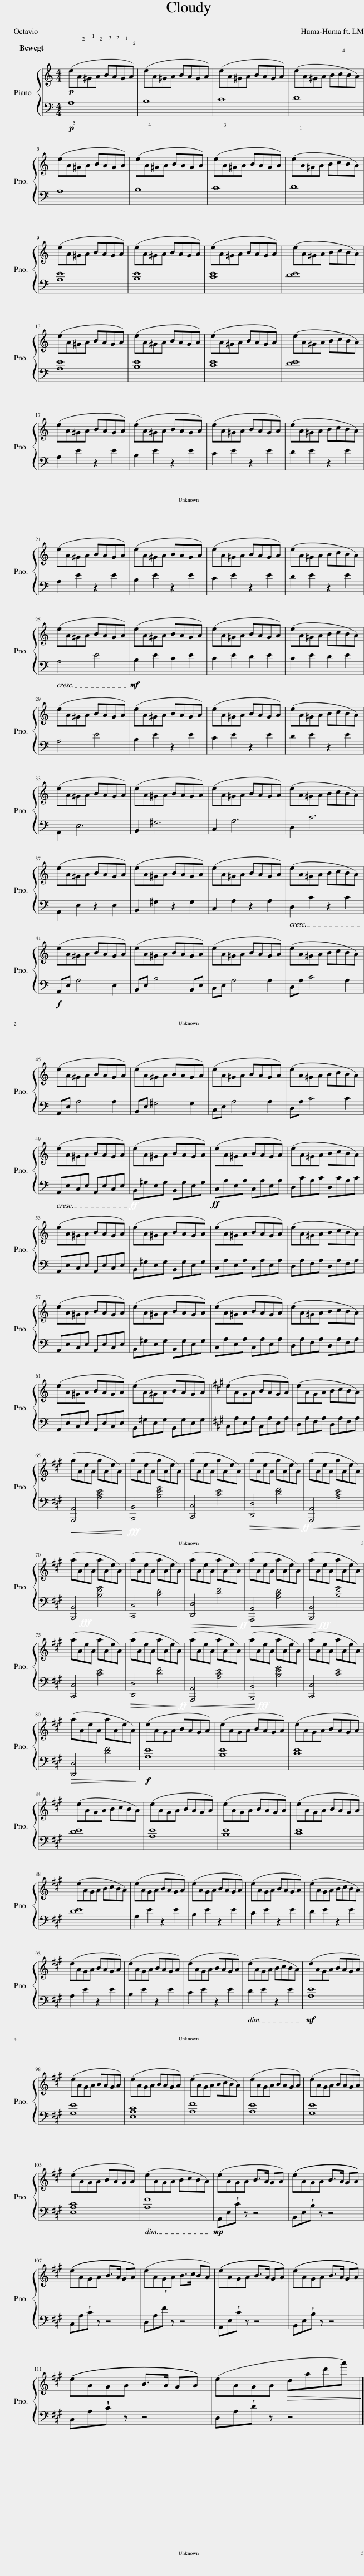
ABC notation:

X:1
%%score { 1 | 2 }
L:1/8
Q:1/4=108
M:4/4
I:linebreak $
K:C
V:1 treble
V:2 bass
V:1
!p! (e!2!A!1!^G!2!A !3!B!2!A!1!G!2!A) | (eA^GA BAGA) | (eA^GA BAGA) | (eA^GA B!4!cBA) |$ (eA^GA BAGA) | %5
 (eA^GA BAGA) | (eA^GA BAGA) | (eA^GA BcBA) |$ (eA^GA BAGA) | (eA^GA BAGA) | %10
 (eA^GA BAGA) | (eA^GA BcBA) |$ (eA^GA BAGA) | (eA^GA BAGA) | (eA^GA BAGA) | %15
 (eA^GA BcBA) |$ (eA^GA BAGA) | (eA^GA BAGA) | (eA^GA BAGA) | (eA^GA BcBA) |$ %20
 (eA^GA BAGA) | (eA^GA BAGA) | (eA^GA BAGA) | (eA^GA BcBA) |$ (eA^GA BAGA) | %25
 (eA^GA BAGA) | (eA^GA BAGA) | (eA^GA BcBA) |$ (eA^GA BAGA) | (eA^GA BAGA) | %30
 (eA^GA BAGA) | (eA^GA BcBA) |$ (eA^GA BAGA) | (eA^GA BAGA) | (eA^GA BAGA) | %35
 (eA^GA BcBA) |$ (eA^GA BAGA) | (eA^GA BAGA) | (eA^GA BAGA) | (eA^GA BcBA) |$ %40
 (eA^GA BAGA) | (eA^GA BAGA) | (eA^GA BAGA) | (eA^GA BcBA) |$ (eA^GA BAGA) | %45
 (eA^GA BAGA) | (eA^GA BAGA) | (eA^GA BcBA) |$ (eA^GA BAGA) | (eA^GA BAGA) | %50
 (eA^GA BAGA) | (eA^GA BcBA) |$ (eA^GA BAGA) | (eA^GA BAGA) | (eA^GA BAGA) | %55
 (eA^GA BcBA) |$ (eA^GA BAGA) | (eA^GA BAGA) | (eA^GA BAGA) | (eA^GA BcBA) |$ %60
 (eA^GA BAGA) | (eA^GA BAGA) ||[K:A] (eAGA BAGA) | (eAGA BcBA) |$ (aAeA aAeA) | %65
 (aAeA aAeA) | (aAeA aAeA) | (aAeA aAeA) | (aAeA aAeA) |$ (aAeA aAeA) | %70
 (aAeA aAeA) | (aAeA aAeA) | (aAeA aAeA) | (aAeA aAeA) |$ (aAeA aAeA) | %75
 (aAeA aAeA) | (aAeA aAeA) | (aAeA aAeA) | (aAeA aAeA) |$ (aAeA aAeA) | %80
 (eAGA BAGA) | (eAGA BAGA) | (eAGA BAGA) |$ (eAGA BcBA) | (eAGA BAGA) | %85
 (eAGA BAGA) | (eAGA BAGA) |$ (eAGA BcBA) | (eAGA BAGA) | (eAGA BAGA) | %90
 (eAGA BAGA) | (eAGA BcBA) |$ (eAGA BAGA) | (eAGA BAGA) | (eAGA BAGA) | %95
 (eAGA BcBA) | (eAGA BAGA) |$ (eAGA BAGA) | (eAGA BAGA) | (eAGA BcBA) | %100
 (eAGA BAGA) | (eAGA BAGA) |$ (eAGA BAGA) | (eAGA BcBA) | (eAGA B>A GA) | %105
 ((eAGA B>A GA)) |$ ((eAGA B>A GA)) | (eAGA B>c BA) | ((eAGA B>A GA)) | ((eAGA B>A GA)) |$ %110
 ((eAGA B>A GA)) | (eAGA!>(! dad'a')!>)! |] %112
V:2
!p! !5!A,8 | !4!B,8 | !3!C8 | !1!D8 |$ A,8 | %5
 B,8 | C8 | D8 |$ [A,E]8 | [B,E]8 | %10
 [CE]8 | [DE]8 |$ [A,E]8 | [B,E]8 | [CE]8 | %15
 [DE]8 |$ A,2 E2 z2 E2 | B,2 E2 z2 E2 | C2 E2 z2 E2 | D2 E2 z2 E2 |$ %20
 A,2 E2 z2 E2 | B,2 E2 z2 E2 | C2 E2 z2 E2 | D2 E2 z2 E2 |$ A,4 E4 | %25
!mf! B,2 E2 C2 E2 | C2 E2 D2 E2 | C2 E2 D2 E2 |$ A,4 E4 | B,2 E2 z2 E2 | %30
 C2 E2 z2 E2 | D2 E2 z2 E2 |$ A,,2 E,6 | B,,2 ^G,6 | C,2 A,6 | %35
 D,2 C6 |$ A,,2 E,2 z2 E,2 | B,,2 ^G,2 z2 G,2 | C,2 A,2 z2 A,2 | D,2 C2 z2 C2 |$ %40
!f! A,,E, A,4 E,2 | B,,E, B,4 B,,E, | C,E, A,4 A,2 | D,A, C4 A,2 |$ A,,E, A,4 A,2 | %45
 B,,E, ^G,4 G,2 | C,E, A,4 A,2 | D,A, C4 C2 |$ A,,E,C,E, A,,E,C,E, |!ff! B,,^G,E,G, B,,G,E,G, | %50
!ff! C,A,E,A, C,A,E,A, | D,CA,C D,CA,C |$ A,,E,C,E, A,,E,C,E, | B,,^G,E,G, B,,G,E,G, | C,A,E,A, C,A,E,A, | %55
 D,A,F,A, D,A,F,A, |$ A,,E,C,E, A,,E,C,E, | B,,^G,E,G, B,,G,E,G, | C,A,E,A, C,A,E,A, | D,A,F,A, D,A,F,A, |$ %60
 A,,E,C,E, A,,E,C,E, | B,,^G,E,G, B,,G,E,G, ||[K:A] C,A,E,A, C,A,E,A, | D,A,F,A, D,A,F,A, |$!<(! [A,,,A,,]4 [A,CE]4!<)! | %65
!fff! [B,,,B,,]4 [B,EG]4 | [C,,C,]4 [CE]4 |!>(! [D,,D,]4 [DF]4!>)! |!ff!!<(! [A,,,A,,]4 [A,CE]4!<)! |$!fff! [B,,,B,,]4 [B,EG]4 | %70
 [C,,C,]4 [CE]4 |!>(! [D,,D,]4 [DF]4!>)! |!ff!!<(! [A,,,A,,]4 [A,CE]4!<)! |!fff! [B,,,B,,]4 [B,EG]4 |$ [C,,C,]4 [CE]4 | %75
!>(! [D,,D,]4 [DF]4!>)! |!ff!!<(! [A,,,A,,]4 [A,CE]4!<)! |!fff! [B,,,B,,]4 [B,EG]4 | [C,,C,]4 [CE]4 |$!>(! [D,,D,]4 [DF]4!>)! | %80
!f! [A,E]8 | [B,E]8 | [CE]8 |$ [DE]8 | [A,E]8 | %85
 [B,E]8 | [CE]8 |$ [DE]8 | A,2 E2 z2 E2 | B,2 E2 z2 E2 | %90
 C2 E2 z2 E2 | D2 E2 z2 E2 |$ A,2 E2 z2 E2 | B,2 E2 z2 E2 | C2 E2 z2 E2 | %95
 D2 E2 z2 E2 |!mf! [A,E]8 |$ [G,E]8 | [E,A,C]8 | [A,F]8 | %100
 [A,E]8 | [G,E]8 |$ [E,A,C]8 | [A,F]8 |!mp! A,,E,!wedge!C z z4 | %105
 B,,E,!wedge!B, z z4 |$ C,A,!wedge!C z z4 | D,A,!wedge!F z z4 | A,,E,!wedge!C z z4 | B,,E,!wedge!B, z z4 |$ %110
 C,A,!wedge!C z z4 | D,A,!wedge!D z z4 |] %112
